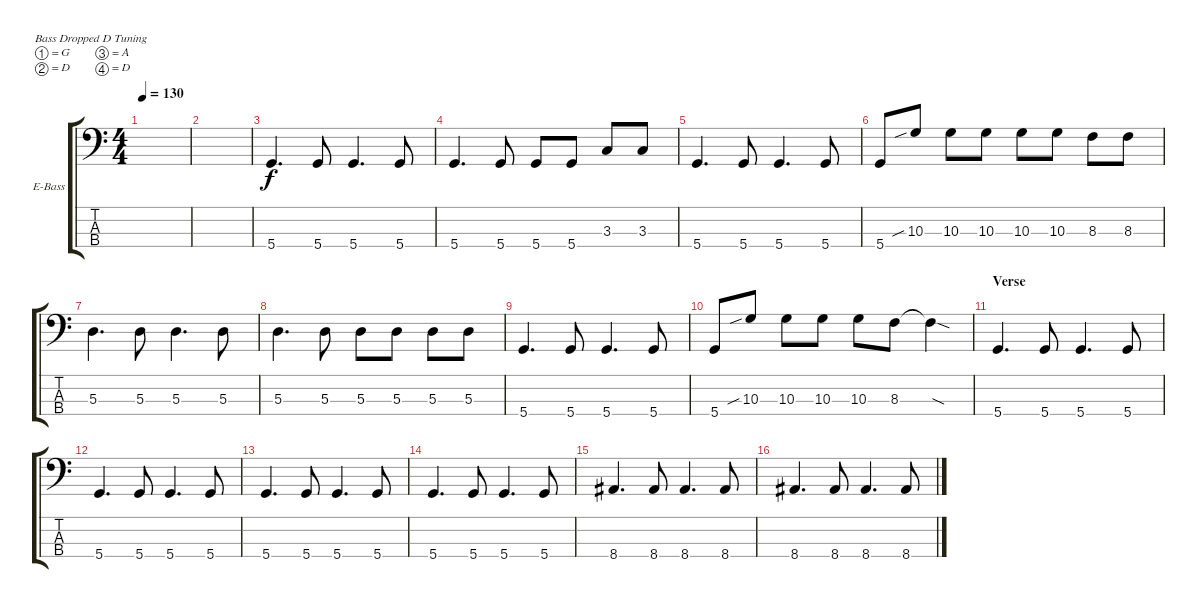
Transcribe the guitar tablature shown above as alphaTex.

\bracketExtendMode groupsimilarinstruments
\firstSystemTrackNameOrientation horizontal
\otherSystemsTrackNameOrientation horizontal
\track ("Electric Bass" "E-Bass") {instrument electricbassfinger}
\staff {score tabs}
\tuning (G2 D2 A1 D1)
\ts (4 4)
\tempo 130
\clef f4
\ks c
|
|
5.4.4{d} 5.4.8 5.4.4{d} 5.4.8 |
5.4.4{d} 5.4.8 5.4.8 5.4.8 3.3.8 3.3.8 |
5.4.4{d} 5.4.8 5.4.4{d} 5.4.8 |
5.4.8 10.3{sib}.8 10.3.8 10.3.8 10.3.8 10.3.8 8.3.8 8.3.8 |
5.3.4{d} 5.3.8 5.3.4{d} 5.3.8 |
5.3.4{d} 5.3.8 5.3.8 5.3.8 5.3.8 5.3.8 |
5.4.4{d} 5.4.8 5.4.4{d} 5.4.8 |
5.4.8 10.3{sib}.8 10.3.8 10.3.8 10.3.8 8.3.8 8.3{sod t}.4 |
\section ("" "Verse")
5.4.4{d} 5.4.8 5.4.4{d} 5.4.8 |
5.4.4{d} 5.4.8 5.4.4{d} 5.4.8 |
5.4.4{d} 5.4.8 5.4.4{d} 5.4.8 |
5.4.4{d} 5.4.8 5.4.4{d} 5.4.8 |
8.4.4{d} 8.4.8 8.4.4{d} 8.4.8 |
8.4.4{d} 8.4.8 8.4.4{d} 8.4.8
